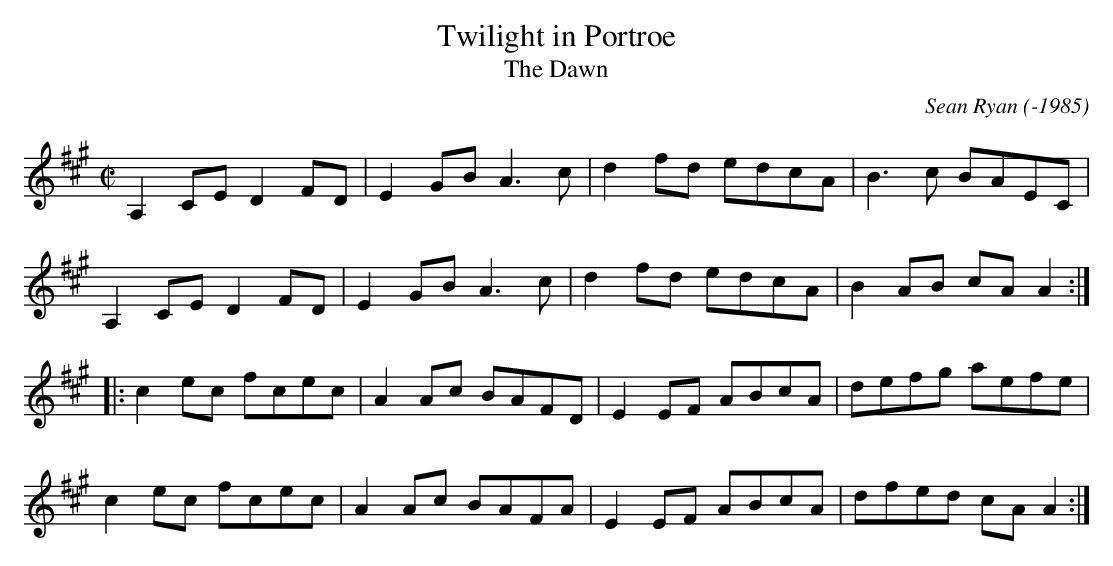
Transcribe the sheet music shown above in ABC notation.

X:1
T:Twilight in Portroe
T:Dawn, The
C:Sean Ryan (-1985)
M:C|
K:A
A,2CE D2FD|E2GB A3c|d2fd edcA|B3c BAEC|
A,2CE D2FD|E2GB A3c|d2fd edcA|B2AB cAA2:|
|:c2ec fcec|A2Ac BAFD|E2EF ABcA|defg aefe|
c2ec fcec|A2Ac BAFA|E2EF ABcA|dfed cAA2:|
